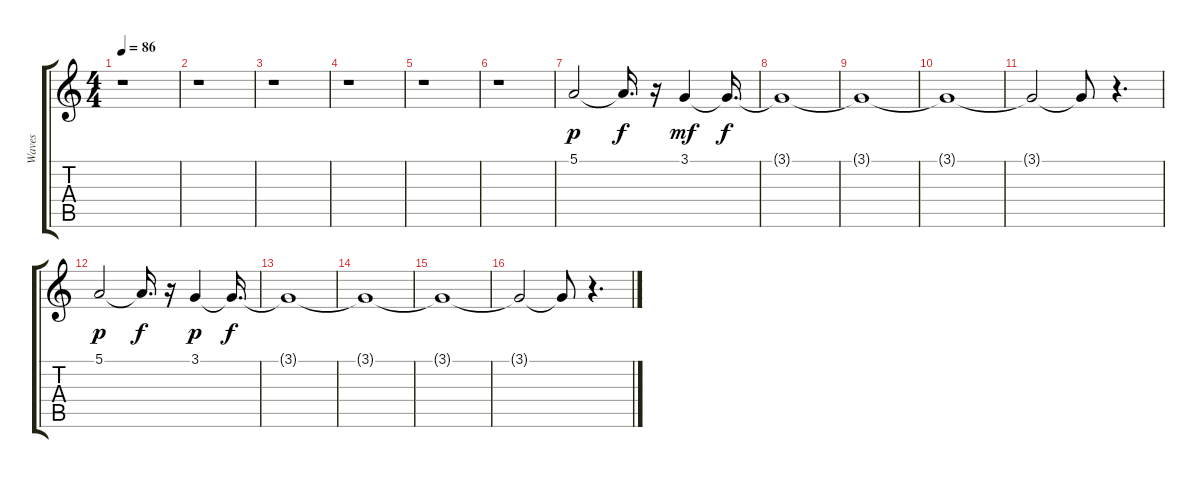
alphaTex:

\track ("Waves" "Waves") {instrument seashore}
\staff {score tabs}
\tuning (E4 B3 G3 D3 A2 E2) {hide}
\ts (4 4)
\tempo 86
\clef g2
\ks c
r.1{dy f} |
r.1 |
r.1 |
r.1 |
r.1 |
r.1 |
5.1.2{dy p} 5.1{t}.16{d dy f} r.16 3.1.4{dy mf} 3.1{t}.16{d dy f} |
3.1{t}.1 |
3.1{t}.1 |
3.1{t}.1 |
3.1{t}.2 3.1{t}.8 r.4{d} |
5.1.2{dy p} 5.1{t}.16{d dy f} r.16 3.1.4{dy p} 3.1{t}.16{d dy f} |
3.1{t}.1 |
3.1{t}.1 |
3.1{t}.1 |
3.1{t}.2 3.1{t}.8 r.4{d}
